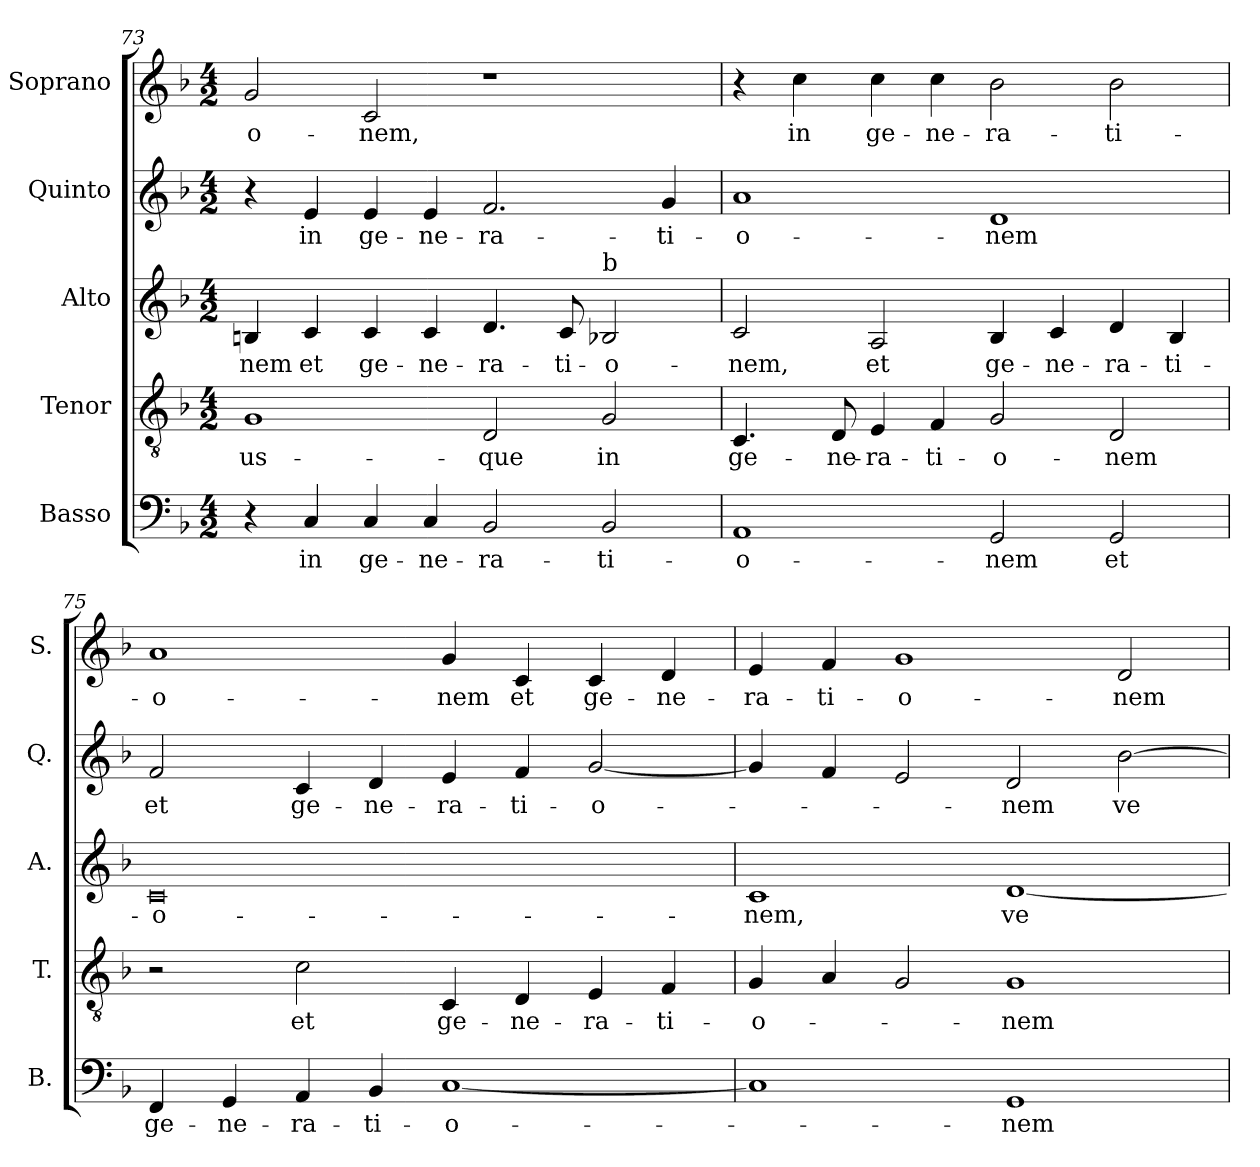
**kern	**text	**kern	**text	**kern	**text	**kern	**text	**kern	**text
*part5	*part5	*part4	*part4	*part3	*part3	*part2	*part2	*part1	*part1
*staff5	*staff5	*staff4	*staff4	*staff3	*staff3	*staff2	*staff2	*staff1	*staff1
*I"Basso	*	*I"Tenor	*	*I"Alto	*	*I"Quinto	*	*I"Soprano	*
*I'B.	*	*I'T.	*	*I'A.	*	*I'Q.	*	*I'S.	*
*clefF4	*	*clefGv2	*	*clefG2	*	*clefG2	*	*clefG2	*
*	*	*ITrd7c12	*	*	*	*	*	*	*
*k[b-]	*	*k[b-]	*	*k[b-]	*	*k[b-]	*	*k[b-]	*
*F:	*	*F:	*	*F:	*	*F:	*	*F:	*
*M4/2	*	*M4/2	*	*M4/2	*	*M4/2	*	*M4/2	*
=73	=73	=73	=73	=73	=73	=73	=73	=73	=73
!	!	!	!LO:LY:b:color=#000000	!	!	!	!	!	!
!	!	!	!	!	!LO:LY:b:color=#000000	!	!	!	!
!	!	!	!	!	!	!	!	!	!LO:LY:b:color=#000000
4r	.	1GGi	us-	4Bni/	-nem	4r	.	2gi/	-o-
!	!LO:LY:b:color=#000000	!	!	!	!	!	!	!	!
!	!	!	!	!	!LO:LY:b:color=#000000	!	!	!	!
!	!	!	!	!	!	!	!LO:LY:b:color=#000000	!	!
4Ci/	in	.	.	4ci/	et	4ei/	in	.	.
!	!LO:LY:b:color=#000000	!	!	!	!	!	!	!	!
!	!	!	!	!	!LO:LY:b:color=#000000	!	!	!	!
!	!	!	!	!	!	!	!LO:LY:b:color=#000000	!	!
!	!	!	!	!	!	!	!	!	!LO:LY:b:color=#000000
4Ci/	ge-	.	.	4ci/	ge-	4ei/	ge-	2ci/	-nem,
!	!LO:LY:b:color=#000000	!	!	!	!	!	!	!	!
!	!	!	!	!	!LO:LY:b:color=#000000	!	!	!	!
!	!	!	!	!	!	!	!LO:LY:b:color=#000000	!	!
4Ci/	-ne-	.	.	4ci/	-ne-	4ei/	-ne-	.	.
!	!LO:LY:b:color=#000000	!	!	!	!	!	!	!	!
!	!	!	!LO:LY:b:color=#000000	!	!	!	!	!	!
!	!	!	!	!	!LO:LY:b:color=#000000	!	!	!	!
!	!	!	!	!	!	!	!LO:LY:b:color=#000000	!	!
2BB-i/	-ra-	2DDi/	-que	4.di/	-ra-	2.fi/	-ra-	1r	.
!	!	!	!	!	!LO:LY:b:color=#000000	!	!	!	!
.	.	.	.	8ci/	-ti-	.	.	.	.
!	!LO:LY:b:color=#000000	!	!	!	!	!	!	!	!
!	!	!	!LO:LY:b:color=#000000	!	!	!	!	!	!
!	!	!	!	!LO:TX:a:t=b	!	!	!	!	!
!	!	!	!	!	!LO:LY:b:color=#000000	!	!	!	!
2BB-i/	-ti-	2GGi/	in	2B-i/	-o-	.	.	.	.
!	!	!	!	!	!	!	!LO:LY:b:color=#000000	!	!
.	.	.	.	.	.	4gi/	-ti-	.	.
=74	=74	=74	=74	=74	=74	=74	=74	=74	=74
!	!LO:LY:b:color=#000000	!	!	!	!	!	!	!	!
!	!	!	!LO:LY:b:color=#000000	!	!	!	!	!	!
!	!	!	!	!	!LO:LY:b:color=#000000	!	!	!	!
!	!	!	!	!	!	!	!LO:LY:b:color=#000000	!	!
1AAi	-o-	4.CCi/	ge-	2ci/	-nem,	1ai	-o-	4r	.
!	!	!	!	!	!	!	!	!	!LO:LY:b:color=#000000
.	.	.	.	.	.	.	.	4cci\	in
!	!	!	!LO:LY:b:color=#000000	!	!	!	!	!	!
.	.	8DDi/	-ne-	.	.	.	.	.	.
!	!	!	!LO:LY:b:color=#000000	!	!	!	!	!	!
!	!	!	!	!	!LO:LY:b:color=#000000	!	!	!	!
!	!	!	!	!	!	!	!	!	!LO:LY:b:color=#000000
.	.	4EEi/	-ra-	2Ai/	et	.	.	4cci\	ge-
!	!	!	!LO:LY:b:color=#000000	!	!	!	!	!	!
!	!	!	!	!	!	!	!	!	!LO:LY:b:color=#000000
.	.	4FFi/	-ti-	.	.	.	.	4cci\	-ne-
!	!LO:LY:b:color=#000000	!	!	!	!	!	!	!	!
!	!	!	!LO:LY:b:color=#000000	!	!	!	!	!	!
!	!	!	!	!	!LO:LY:b:color=#000000	!	!	!	!
!	!	!	!	!	!	!	!LO:LY:b:color=#000000	!	!
!	!	!	!	!	!	!	!	!	!LO:LY:b:color=#000000
2GGi/	-nem	2GGi/	-o-	4B-i/	ge-	1di	-nem	2b-i\	-ra-
!	!	!	!	!	!LO:LY:b:color=#000000	!	!	!	!
.	.	.	.	4ci/	-ne-	.	.	.	.
!	!LO:LY:b:color=#000000	!	!	!	!	!	!	!	!
!	!	!	!LO:LY:b:color=#000000	!	!	!	!	!	!
!	!	!	!	!	!LO:LY:b:color=#000000	!	!	!	!
!	!	!	!	!	!	!	!	!	!LO:LY:b:color=#000000
2GGi/	et	2DDi/	-nem	4di/	-ra-	.	.	2b-i\	-ti-
!	!	!	!	!	!LO:LY:b:color=#000000	!	!	!	!
.	.	.	.	4B-i/	-ti-	.	.	.	.
!!LO:LB:g=z
=75	=75	=75	=75	=75	=75	=75	=75	=75	=75
!	!LO:LY:b:color=#000000	!	!	!	!	!	!	!	!
!	!	!	!	!	!LO:LY:b:color=#000000	!	!	!	!
!	!	!	!	!	!	!	!LO:LY:b:color=#000000	!	!
!	!	!	!	!	!	!	!	!	!LO:LY:b:color=#000000
4FFi/	ge-	2r	.	0ci	-o-	2fi/	et	1ai	-o-
!	!LO:LY:b:color=#000000	!	!	!	!	!	!	!	!
4GGi/	-ne-	.	.	.	.	.	.	.	.
!	!LO:LY:b:color=#000000	!	!	!	!	!	!	!	!
!	!	!	!LO:LY:b:color=#000000	!	!	!	!	!	!
!	!	!	!	!	!	!	!LO:LY:b:color=#000000	!	!
4AAi/	-ra-	2Ci\	et	.	.	4ci/	ge-	.	.
!	!LO:LY:b:color=#000000	!	!	!	!	!	!	!	!
!	!	!	!	!	!	!	!LO:LY:b:color=#000000	!	!
4BB-i/	-ti-	.	.	.	.	4di/	-ne-	.	.
!	!LO:LY:b:color=#000000	!	!	!	!	!	!	!	!
!	!	!	!LO:LY:b:color=#000000	!	!	!	!	!	!
!	!	!	!	!	!	!	!LO:LY:b:color=#000000	!	!
!	!	!	!	!	!	!	!	!	!LO:LY:b:color=#000000
[1Ci	-o-	4CCi/	ge-	.	.	4ei/	-ra-	4gi/	-nem
!	!	!	!LO:LY:b:color=#000000	!	!	!	!	!	!
!	!	!	!	!	!	!	!LO:LY:b:color=#000000	!	!
!	!	!	!	!	!	!	!	!	!LO:LY:b:color=#000000
.	.	4DDi/	-ne-	.	.	4fi/	-ti-	4ci/	et
!	!	!	!LO:LY:b:color=#000000	!	!	!	!	!	!
!	!	!	!	!	!	!	!LO:LY:b:color=#000000	!	!
!	!	!	!	!	!	!	!	!	!LO:LY:b:color=#000000
.	.	4EEi/	-ra-	.	.	[2gi/	-o-	4ci/	ge-
!	!	!	!LO:LY:b:color=#000000	!	!	!	!	!	!
!	!	!	!	!	!	!	!	!	!LO:LY:b:color=#000000
.	.	4FFi/	-ti-	.	.	.	.	4di/	-ne-
=76	=76	=76	=76	=76	=76	=76	=76	=76	=76
!	!	!	!LO:LY:b:color=#000000	!	!	!	!	!	!
!	!	!	!	!	!LO:LY:b:color=#000000	!	!	!	!
!	!	!	!	!	!	!	!	!	!LO:LY:b:color=#000000
1Ci]	.	4GGi/	-o-	1ci	-nem,	4gi/]	.	4ei/	-ra-
!	!	!	!	!	!	!	!	!	!LO:LY:b:color=#000000
.	.	4AAi/	.	.	.	4fi/	.	4fi/	-ti-
!	!	!	!	!	!	!	!	!	!LO:LY:b:color=#000000
.	.	2GGi/	.	.	.	2ei/	.	1gi	-o-
!	!LO:LY:b:color=#000000	!	!	!	!	!	!	!	!
!	!	!	!LO:LY:b:color=#000000	!	!	!	!	!	!
!	!	!	!	!	!LO:LY:b:color=#000000	!	!	!	!
!	!	!	!	!	!	!	!LO:LY:b:color=#000000	!	!
1GGi	-nem	1GGi	-nem	[1di	ve-	2di/	-nem	.	.
!	!	!	!	!	!	!	!LO:LY:b:color=#000000	!	!
!	!	!	!	!	!	!	!	!	!LO:LY:b:color=#000000
.	.	.	.	.	.	[2b-i\	ve-	2di/	-nem
=	=	=	=	=	=	=	=	=	=
*-	*-	*-	*-	*-	*-	*-	*-	*-	*-
